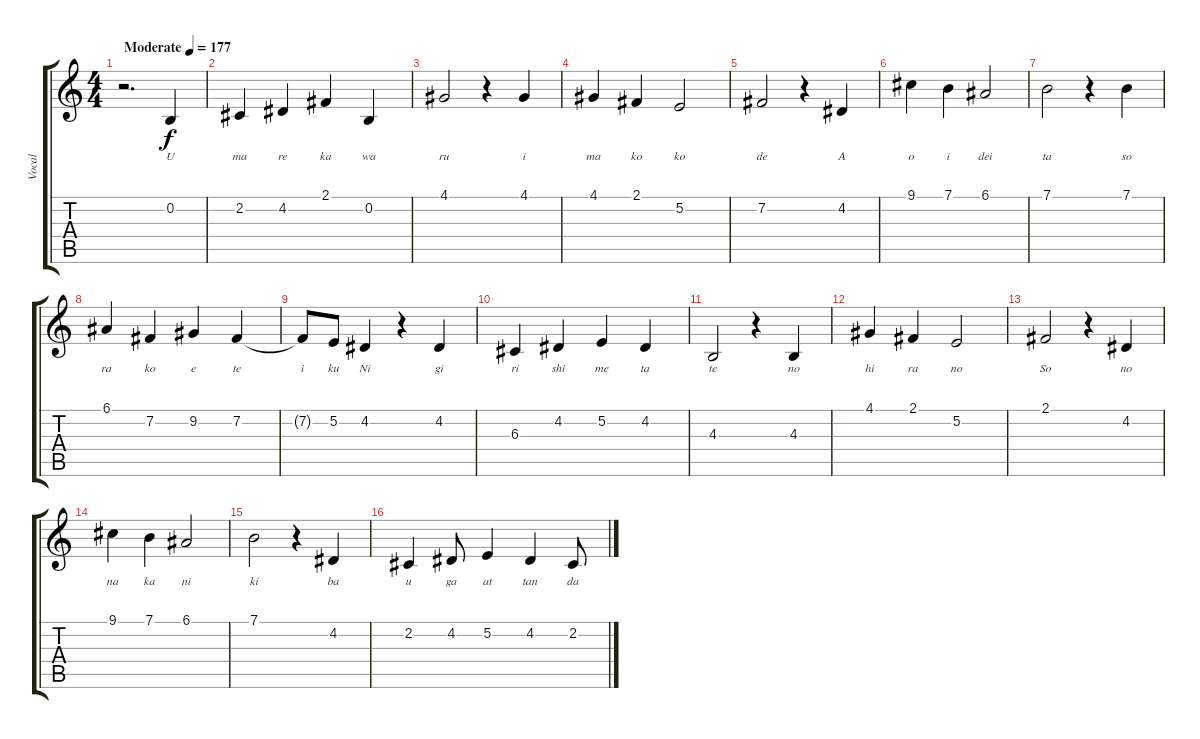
\track ("Vocal" "Vocal") {instrument clarinet}
\staff {score tabs}
\tuning (E4 B3 G3 D3 A2 E2) {hide}
\ts (4 4)
\tempo (177 "Moderate")
\clef g2
\ks c
r.2{d dy f instrument clarinet} 0.2.4{lyrics (0 "U") lyrics (1 "") lyrics (2 "") lyrics (3 "") lyrics (4 "")} |
2.2.4{lyrics (0 "ma") lyrics (1 "") lyrics (2 "") lyrics (3 "") lyrics (4 "")} 4.2.4{lyrics (0 "re") lyrics (1 "") lyrics (2 "") lyrics (3 "") lyrics (4 "")} 2.1.4{lyrics (0 "ka") lyrics (1 "") lyrics (2 "") lyrics (3 "") lyrics (4 "")} 0.2.4{lyrics (0 "wa") lyrics (1 "") lyrics (2 "") lyrics (3 "") lyrics (4 "")} |
4.1.2{lyrics (0 "ru") lyrics (1 "") lyrics (2 "") lyrics (3 "") lyrics (4 "")} r.4 4.1.4{lyrics (0 "i") lyrics (1 "") lyrics (2 "") lyrics (3 "") lyrics (4 "")} |
4.1.4{lyrics (0 "ma") lyrics (1 "") lyrics (2 "") lyrics (3 "") lyrics (4 "")} 2.1.4{lyrics (0 "ko") lyrics (1 "") lyrics (2 "") lyrics (3 "") lyrics (4 "")} 5.2.2{lyrics (0 "ko") lyrics (1 "") lyrics (2 "") lyrics (3 "") lyrics (4 "")} |
7.2.2{lyrics (0 "de") lyrics (1 "") lyrics (2 "") lyrics (3 "") lyrics (4 "")} r.4 4.2.4{lyrics (0 "A") lyrics (1 "") lyrics (2 "") lyrics (3 "") lyrics (4 "")} |
9.1.4{lyrics (0 "o") lyrics (1 "") lyrics (2 "") lyrics (3 "") lyrics (4 "")} 7.1.4{lyrics (0 "i") lyrics (1 "") lyrics (2 "") lyrics (3 "") lyrics (4 "")} 6.1.2{lyrics (0 "dei") lyrics (1 "") lyrics (2 "") lyrics (3 "") lyrics (4 "")} |
7.1.2{lyrics (0 "ta") lyrics (1 "") lyrics (2 "") lyrics (3 "") lyrics (4 "")} r.4 7.1.4{lyrics (0 "so") lyrics (1 "") lyrics (2 "") lyrics (3 "") lyrics (4 "")} |
6.1.4{lyrics (0 "ra") lyrics (1 "") lyrics (2 "") lyrics (3 "") lyrics (4 "")} 7.2.4{lyrics (0 "ko") lyrics (1 "") lyrics (2 "") lyrics (3 "") lyrics (4 "")} 9.2.4{lyrics (0 "e") lyrics (1 "") lyrics (2 "") lyrics (3 "") lyrics (4 "")} 7.2.4{lyrics (0 "te") lyrics (1 "") lyrics (2 "") lyrics (3 "") lyrics (4 "")} |
7.2{t}.8{lyrics (0 "i") lyrics (1 "") lyrics (2 "") lyrics (3 "") lyrics (4 "")} 5.2.8{lyrics (0 "ku") lyrics (1 "") lyrics (2 "") lyrics (3 "") lyrics (4 "")} 4.2.4{lyrics (0 "Ni") lyrics (1 "") lyrics (2 "") lyrics (3 "") lyrics (4 "")} r.4 4.2.4{lyrics (0 "gi") lyrics (1 "") lyrics (2 "") lyrics (3 "") lyrics (4 "")} |
6.3.4{lyrics (0 "ri") lyrics (1 "") lyrics (2 "") lyrics (3 "") lyrics (4 "")} 4.2.4{lyrics (0 "shi") lyrics (1 "") lyrics (2 "") lyrics (3 "") lyrics (4 "")} 5.2.4{lyrics (0 "me") lyrics (1 "") lyrics (2 "") lyrics (3 "") lyrics (4 "")} 4.2.4{lyrics (0 "ta") lyrics (1 "") lyrics (2 "") lyrics (3 "") lyrics (4 "")} |
4.3.2{lyrics (0 "te") lyrics (1 "") lyrics (2 "") lyrics (3 "") lyrics (4 "")} r.4 4.3.4{lyrics (0 "no") lyrics (1 "") lyrics (2 "") lyrics (3 "") lyrics (4 "")} |
4.1.4{lyrics (0 "hi") lyrics (1 "") lyrics (2 "") lyrics (3 "") lyrics (4 "")} 2.1.4{lyrics (0 "ra") lyrics (1 "") lyrics (2 "") lyrics (3 "") lyrics (4 "")} 5.2.2{lyrics (0 "no") lyrics (1 "") lyrics (2 "") lyrics (3 "") lyrics (4 "")} |
2.1.2{lyrics (0 "So") lyrics (1 "") lyrics (2 "") lyrics (3 "") lyrics (4 "")} r.4 4.2.4{lyrics (0 "no") lyrics (1 "") lyrics (2 "") lyrics (3 "") lyrics (4 "")} |
9.1.4{lyrics (0 "na") lyrics (1 "") lyrics (2 "") lyrics (3 "") lyrics (4 "")} 7.1.4{lyrics (0 "ka") lyrics (1 "") lyrics (2 "") lyrics (3 "") lyrics (4 "")} 6.1.2{lyrics (0 "ni") lyrics (1 "") lyrics (2 "") lyrics (3 "") lyrics (4 "")} |
7.1.2{lyrics (0 "ki") lyrics (1 "") lyrics (2 "") lyrics (3 "") lyrics (4 "")} r.4 4.2.4{lyrics (0 "ba") lyrics (1 "") lyrics (2 "") lyrics (3 "") lyrics (4 "")} |
2.2.4{lyrics (0 "u") lyrics (1 "") lyrics (2 "") lyrics (3 "") lyrics (4 "")} 4.2.8{lyrics (0 "ga") lyrics (1 "") lyrics (2 "") lyrics (3 "") lyrics (4 "")} 5.2.4{lyrics (0 "at") lyrics (1 "") lyrics (2 "") lyrics (3 "") lyrics (4 "")} 4.2.4{lyrics (0 "tan") lyrics (1 "") lyrics (2 "") lyrics (3 "") lyrics (4 "")} 2.2.8{lyrics (0 "da") lyrics (1 "") lyrics (2 "") lyrics (3 "") lyrics (4 "")}
